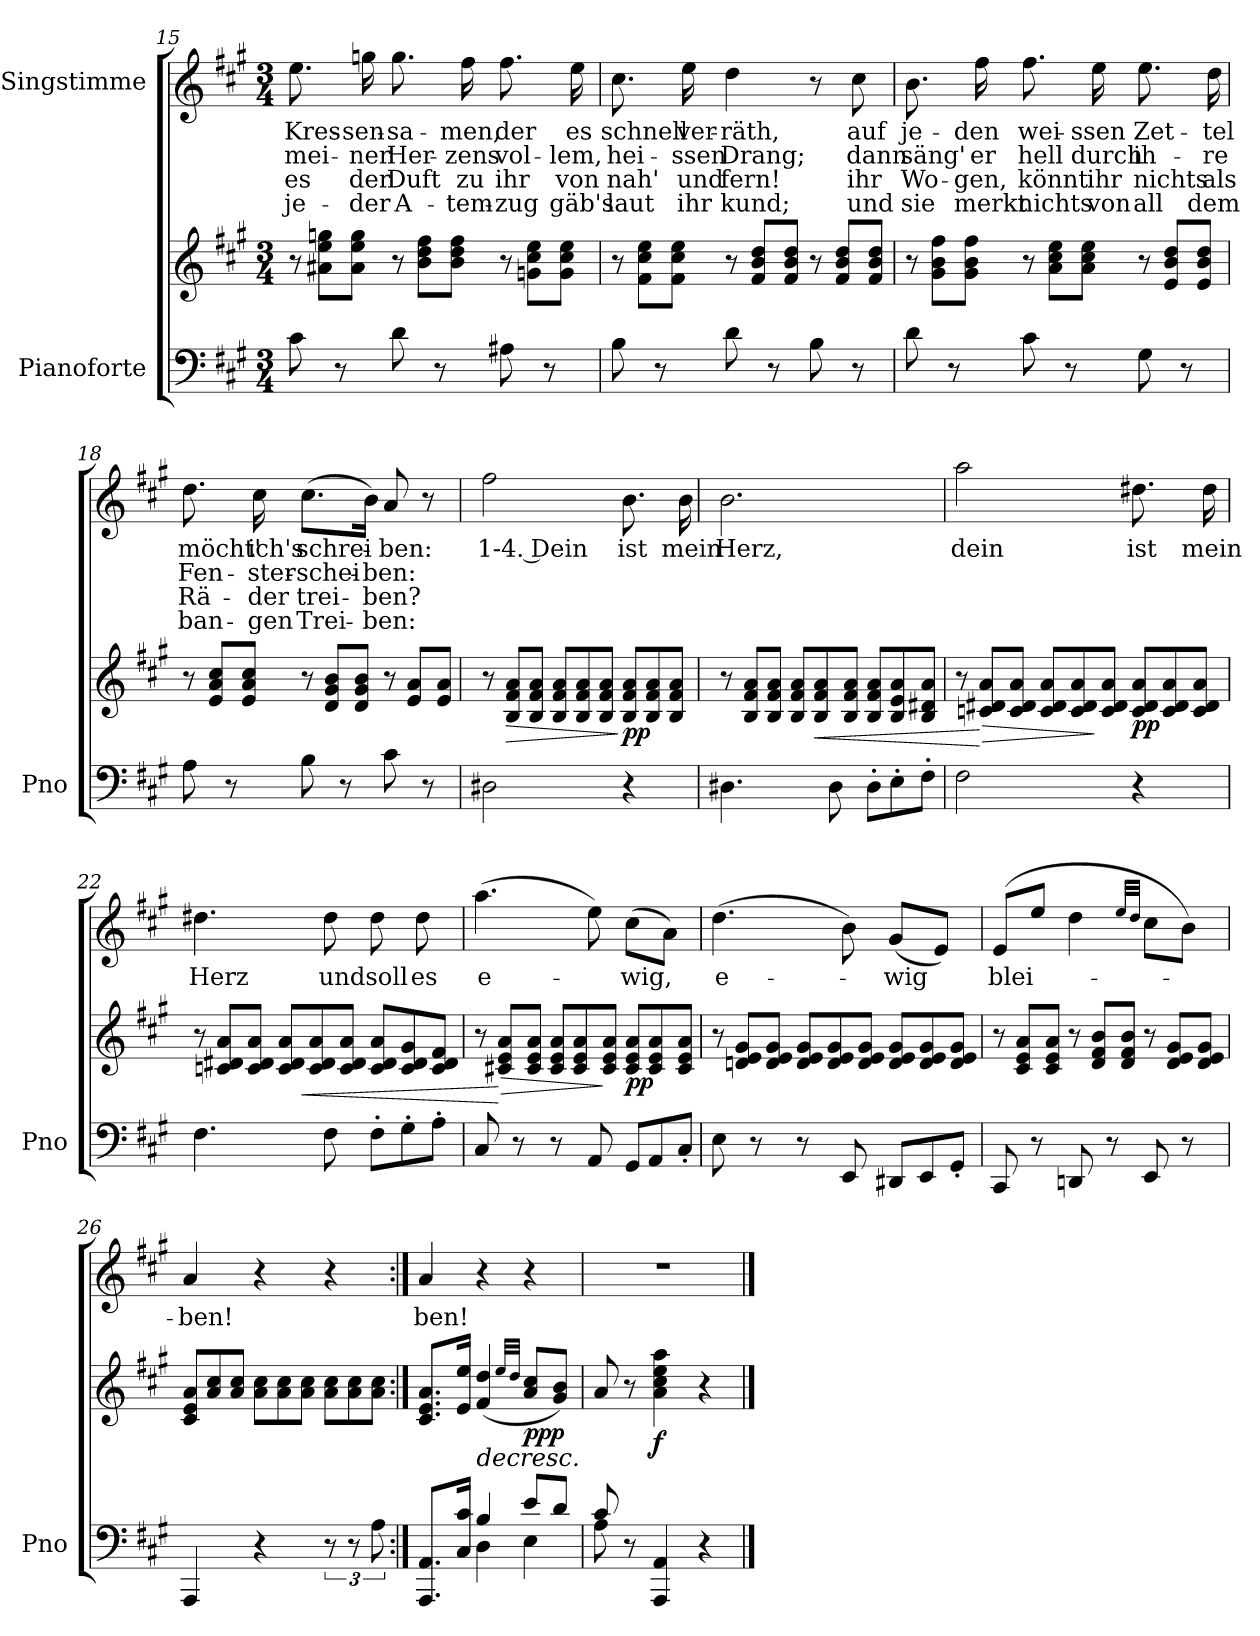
**kern	**kern	**dynam	**kern	**text	**text	**text	**text
*part2	*part2	*part2	*part1	*part1	*part1	*part1	*part1
*staff3	*staff2	*staff2/3	*staff1	*staff1	*staff1	*staff1	*staff1
*I"Pianoforte	*	*	*I"Singstimme	*	*	*	*
*I'Pno	*	*	*	*	*	*	*
*clefF4	*clefG2	*	*clefG2	*	*	*	*
*k[f#c#g#]	*k[f#c#g#]	*	*k[f#c#g#]	*	*	*	*
*M3/4	*M3/4	*	*M3/4	*	*	*	*
*	*Xtuplet	*	*	*	*	*	*
=15	=15	=15	=15	=15	=15	=15	=15
!	!	!	!	!LO:LY:b	!LO:LY:b	!LO:LY:b	!LO:LY:b
8c#\	12r	.	8.ee\	Kres-	mei-	es	je-
.	12a#X\ 12ee\ 12ggn\L	.	.	.	.	.	.
8r	.	.	.	.	.	.	.
.	12a#\ 12ee\ 12gg\J	.	.	.	.	.	.
!	!	!	!	!LO:LY:b	!LO:LY:b	!LO:LY:b	!LO:LY:b
.	.	.	16ggn\	-sen-	-ner	der	-der
!	!	!	!	!LO:LY:b	!LO:LY:b	!LO:LY:b	!LO:LY:b
8d\	12r	.	8.gg\	-sa-	Her-	Duft	A-
.	12b\ 12dd\ 12ff#\L	.	.	.	.	.	.
8r	.	.	.	.	.	.	.
.	12b\ 12dd\ 12ff#\J	.	.	.	.	.	.
!	!	!	!	!LO:LY:b	!LO:LY:b	!LO:LY:b	!LO:LY:b
.	.	.	16ff#\	-men,	-zens	zu	-tem-
!	!	!	!	!LO:LY:b	!LO:LY:b	!LO:LY:b	!LO:LY:b
8A#X\	12r	.	8.ff#\	der	vol-	ihr	-zug
.	12gn\ 12cc#\ 12ee\L	.	.	.	.	.	.
8r	.	.	.	.	.	.	.
.	12g\ 12cc#\ 12ee\J	.	.	.	.	.	.
!	!	!	!	!LO:LY:b	!LO:LY:b	!LO:LY:b	!LO:LY:b
.	.	.	16ee\	es	-lem,	von	gäb's
!!LO:LB:g=z
=16	=16	=16	=16	=16	=16	=16	=16
!	!	!	!	!LO:LY:b	!LO:LY:b	!LO:LY:b	!LO:LY:b
8B\	12r	.	8.cc#\	schnell	hei-	nah'	laut
.	12f#\ 12cc#\ 12ee\L	.	.	.	.	.	.
8r	.	.	.	.	.	.	.
.	12f#\ 12cc#\ 12ee\J	.	.	.	.	.	.
!	!	!	!	!LO:LY:b	!LO:LY:b	!LO:LY:b	!LO:LY:b
.	.	.	16ee\	ver-	-ssen	und	ihr
!	!	!	!	!LO:LY:b	!LO:LY:b	!LO:LY:b	!LO:LY:b
8d\	12r	.	4dd\	-räth,	Drang;	fern!	kund;
.	12f#/ 12b/ 12dd/L	.	.	.	.	.	.
8r	.	.	.	.	.	.	.
.	12f#/ 12b/ 12dd/J	.	.	.	.	.	.
8B\	12r	.	8r	.	.	.	.
.	12f#/ 12b/ 12dd/L	.	.	.	.	.	.
!	!	!	!	!LO:LY:b	!LO:LY:b	!LO:LY:b	!LO:LY:b
8r	.	.	8cc#\	auf	dann	ihr	und
.	12f#/ 12b/ 12dd/J	.	.	.	.	.	.
=17	=17	=17	=17	=17	=17	=17	=17
!	!	!	!	!LO:LY:b	!LO:LY:b	!LO:LY:b	!LO:LY:b
8d\	12r	.	8.b\	je-	säng'	Wo-	sie
.	12g#\ 12b\ 12ff#\L	.	.	.	.	.	.
8r	.	.	.	.	.	.	.
.	12g#\ 12b\ 12ff#\J	.	.	.	.	.	.
!	!	!	!	!LO:LY:b	!LO:LY:b	!LO:LY:b	!LO:LY:b
.	.	.	16ff#\	-den	er	-gen,	merkt
!	!	!	!	!LO:LY:b	!LO:LY:b	!LO:LY:b	!LO:LY:b
8c#\	12r	.	8.ff#\	wei-	hell	könnt	nichts
.	12a\ 12cc#\ 12ee\L	.	.	.	.	.	.
8r	.	.	.	.	.	.	.
.	12a\ 12cc#\ 12ee\J	.	.	.	.	.	.
!	!	!	!	!LO:LY:b	!LO:LY:b	!LO:LY:b	!LO:LY:b
.	.	.	16ee\	-ssen	durch	ihr	von
!	!	!	!	!LO:LY:b	!LO:LY:b	!LO:LY:b	!LO:LY:b
8G#\	12r	.	8.ee\	Zet-	ih-	nichts	all
.	12e/ 12b/ 12dd/L	.	.	.	.	.	.
8r	.	.	.	.	.	.	.
.	12e/ 12b/ 12dd/J	.	.	.	.	.	.
!	!	!	!	!LO:LY:b	!LO:LY:b	!LO:LY:b	!LO:LY:b
.	.	.	16dd\	-tel	-re	als	dem
=18	=18	=18	=18	=18	=18	=18	=18
!	!	!	!	!LO:LY:b	!LO:LY:b	!LO:LY:b	!LO:LY:b
8A\	12r	.	8.dd\	möcht'	Fen-	Rä-	ban-
.	12e/ 12a/ 12cc#/L	.	.	.	.	.	.
8r	.	.	.	.	.	.	.
.	12e/ 12a/ 12cc#/J	.	.	.	.	.	.
!	!	!	!	!LO:LY:b	!LO:LY:b	!LO:LY:b	!LO:LY:b
.	.	.	16cc#\	ich's	-ster-	-der	-gen
!	!	!	!	!LO:LY:b	!LO:LY:b	!LO:LY:b	!LO:LY:b
8B\	12r	.	(>8.cc#\L	schrei-	-schei-	trei-	Trei-
.	12d/ 12g#/ 12b/L	.	.	.	.	.	.
8r	.	.	.	.	.	.	.
.	12d/ 12g#/ 12b/J	.	.	.	.	.	.
.	.	.	16b\Jk)	.	.	.	.
!	!	!	!	!LO:LY:b	!LO:LY:b	!LO:LY:b	!LO:LY:b
8c#\	12r	.	8a/	-ben:	-ben:	-ben?	-ben:
.	12e/ 12a/L	.	.	.	.	.	.
8r	.	.	8r	.	.	.	.
.	12e/ 12a/J	.	.	.	.	.	.
!!LO:LB:g=z
=19	=19	=19	=19	=19	=19	=19	=19
!	!	!	!	!LO:LY:b	!	!	!
2D#X\	12r	.	2ff#\	1-4. Dein	.	.	.
!	!	!LO:HP:b	!	!	!	!	!
.	12B/ 12f#/ 12a/L	>	.	.	.	.	.
.	12B/ 12f#/ 12a/J	.	.	.	.	.	.
.	12B/ 12f#/ 12a/L	.	.	.	.	.	.
.	12B/ 12f#/ 12a/	.	.	.	.	.	.
.	12B/ 12f#/ 12a/J	.	.	.	.	.	.
!	!	!LO:DY:n=1:b	!	!LO:LY:b	!	!	!
4r	12B/ 12f#/ 12a/L	] pp	8.b\	ist	.	.	.
.	12B/ 12f#/ 12a/	.	.	.	.	.	.
.	12B/ 12f#/ 12a/J	.	.	.	.	.	.
!	!	!	!	!LO:LY:b	!	!	!
.	.	.	16b\	mein	.	.	.
=20	=20	=20	=20	=20	=20	=20	=20
!	!	!	!	!LO:LY:b	!	!	!
4.D#X\	12r	.	2.b\	Herz,	.	.	.
.	12B/ 12f#/ 12a/L	.	.	.	.	.	.
.	12B/ 12f#/ 12a/J	.	.	.	.	.	.
.	12B/ 12f#/ 12a/L	.	.	.	.	.	.
!	!	!LO:HP:b	!	!	!	!	!
.	12B/ 12f#/ 12a/	<	.	.	.	.	.
8D#\	.	.	.	.	.	.	.
.	12B/ 12f#/ 12a/J	.	.	.	.	.	.
*Xtuplet	*	*	*	*	*	*	*
12D#'\L	12B/ 12f#/ 12a/L	.	.	.	.	.	.
12E'\	12B/ 12e/ 12a/	.	.	.	.	.	.
12F#'\J	12B/ 12d#X/ 12a/J	.	.	.	.	.	.
=21	=21	=21	=21	=21	=21	=21	=21
!	!	!	!	!LO:LY:b	!	!	!
2F#\	12r	.	2aa\	dein	.	.	.
!	!	!LO:HP:n=1:b	!	!	!	!	!
.	12cn/ 12d#X/ 12a/L	[ >	.	.	.	.	.
.	12c/ 12d#/ 12a/J	.	.	.	.	.	.
.	12c/ 12d#/ 12a/L	.	.	.	.	.	.
.	12c/ 12d#/ 12a/	.	.	.	.	.	.
.	12c/ 12d#/ 12a/J	]	.	.	.	.	.
!	!	!LO:DY:b	!	!LO:LY:b	!	!	!
4r	12c/ 12d#/ 12a/L	pp	8.dd#X\	ist	.	.	.
.	12c/ 12d#/ 12a/	.	.	.	.	.	.
.	12c/ 12d#/ 12a/J	.	.	.	.	.	.
!	!	!	!	!LO:LY:b	!	!	!
.	.	.	16dd#\	mein	.	.	.
!!LO:LB:g=z
=22	=22	=22	=22	=22	=22	=22	=22
!	!	!	!	!LO:LY:b	!	!	!
4.F#\	12r	.	4.dd#X\	Herz	.	.	.
.	12cn/ 12d#X/ 12a/L	.	.	.	.	.	.
.	12c/ 12d#/ 12a/J	.	.	.	.	.	.
.	12c/ 12d#/ 12a/L	.	.	.	.	.	.
!	!	!LO:HP:b	!	!	!	!	!
.	12c/ 12d#/ 12a/	<	.	.	.	.	.
!	!	!	!	!LO:LY:b	!	!	!
8F#\	.	.	8dd#\	und	.	.	.
.	12c/ 12d#/ 12a/J	.	.	.	.	.	.
!	!	!	!	!LO:LY:b	!	!	!
12F#'\L	12c/ 12d#/ 12a/L	.	8dd#\	soll	.	.	.
12G#'\	12c/ 12d#/ 12g#/	.	.	.	.	.	.
!	!	!	!	!LO:LY:b	!	!	!
.	.	.	8dd#\	es	.	.	.
12A'\J	12c/ 12d#/ 12f#/J	.	.	.	.	.	.
=23	=23	=23	=23	=23	=23	=23	=23
!	!	!	!	!LO:LY:b	!	!	!
8C#/	12r	.	(>4.aa\	e-	.	.	.
!	!	!LO:HP:n=1:b	!	!	!	!	!
.	12c#X/ 12e/ 12a/L	[ >	.	.	.	.	.
8r	.	.	.	.	.	.	.
.	12c#/ 12e/ 12a/J	.	.	.	.	.	.
8r	12c#/ 12e/ 12a/L	.	.	.	.	.	.
.	12c#/ 12e/ 12a/	.	.	.	.	.	.
8AA/	.	.	8ee\)	.	.	.	.
.	12c#/ 12e/ 12a/J	]	.	.	.	.	.
!	!	!LO:DY:b	!	!LO:LY:b	!	!	!
12GG#/L	12c#/ 12e/ 12a/L	pp	(>8cc#\L	-wig,	.	.	.
12AA/	12c#/ 12e/ 12a/	.	.	.	.	.	.
.	.	.	8a\J)	.	.	.	.
12C#'/J	12c#/ 12e/ 12a/J	.	.	.	.	.	.
=24	=24	=24	=24	=24	=24	=24	=24
!	!	!	!	!LO:LY:b	!	!	!
8E\	12r	.	(>4.dd\	e-	.	.	.
.	12dn/ 12e/ 12g#/L	.	.	.	.	.	.
8r	.	.	.	.	.	.	.
.	12d/ 12e/ 12g#/J	.	.	.	.	.	.
8r	12d/ 12e/ 12g#/L	.	.	.	.	.	.
.	12d/ 12e/ 12g#/	.	.	.	.	.	.
8EE/	.	.	8b\)	.	.	.	.
.	12d/ 12e/ 12g#/J	.	.	.	.	.	.
!	!	!	!	!LO:LY:b	!	!	!
12DD#X/L	12d/ 12e/ 12g#/L	.	(<8g#/L	-wig	.	.	.
12EE/	12d/ 12e/ 12g#/	.	.	.	.	.	.
.	.	.	8e/J)	.	.	.	.
12GG#'/J	12d/ 12e/ 12g#/J	.	.	.	.	.	.
!!LO:LB:g=z
=25	=25	=25	=25	=25	=25	=25	=25
!	!	!	!	!LO:LY:b	!	!	!
8CC#/	12r	.	(>8e/L	blei-	.	.	.
.	12c#/ 12e/ 12a/L	.	.	.	.	.	.
8r	.	.	8ee/J	.	.	.	.
.	12c#/ 12e/ 12a/J	.	.	.	.	.	.
8DDn/	12r	.	4dd\	.	.	.	.
.	12d/ 12f#/ 12b/L	.	.	.	.	.	.
8r	.	.	.	.	.	.	.
.	12d/ 12f#/ 12b/J	.	.	.	.	.	.
.	.	.	32qee/LLL	.	.	.	.
.	.	.	32qdd/JJJ	.	.	.	.
8EE/	12r	.	8cc#\L	.	.	.	.
.	12d/ 12e/ 12g#/L	.	.	.	.	.	.
8r	.	.	8b\J)	.	.	.	.
.	12d/ 12e/ 12g#/J	.	.	.	.	.	.
=26	=26	=26	=26	=26	=26	=26	=26
*^	*	*	*	*	*	*	*
!	!	!	!	!	!LO:LY:b	!	!	!
4AAA/	4ryy	12c#/ 12e/ 12a/L	.	4a/	-ben!	.	.	.
.	.	12a/ 12cc#/	.	.	.	.	.	.
.	.	12a/ 12cc#/J	.	.	.	.	.	.
4r	4ryy	12a\ 12cc#\L	.	4r	.	.	.	.
.	.	12a\ 12cc#\	.	.	.	.	.	.
.	.	12a\ 12cc#\J	.	.	.	.	.	.
*tuplet	*	*	*	*	*	*	*	*
12r	4ryy	12a\ 12cc#\L	.	4r	.	.	.	.
12r	.	12a\ 12cc#\	.	.	.	.	.	.
12A\	.	12a\ 12cc#\J	.	.	.	.	.	.
=27:|!	=27:|!	=27:|!	=27:|!	=27:|!	=27:|!	=27:|!	=27:|!	=27:|!
!	!	!	!	!	!LO:LY:b	!	!	!
8.AAA/ 8.AA/L	4rFyy	8.c#/ 8.e/ 8.a/L	.	4a/	-ben!	.	.	.
16C#/ 16c#/Jk	.	16e/ 16ee/Jk	.	.	.	.	.	.
!	!	!	!LO:HP:b	!	!	!	!	!
4B/	4D\	(>4f#/ 4dd/	>	4r	.	.	.	.
.	.	32qee/LLL	.	.	.	.	.	.
.	.	32qdd/JJJ	.	.	.	.	.	.
!	!	!	!LO:DY:b	!	!	!	!	!
8e/L	4E\	8a/ 8cc#/L	ppp	4r	.	.	.	.
8d/J	.	8g#/ 8b/J)	]	.	.	.	.	.
=28	=28	=28	=28	=28	=28	=28	=28	=28
8c#/	8A\	8a/	.	2.r	.	.	.	.
8r	8ryy	8r	.	.	.	.	.	.
!	!	!	!LO:DY:b	!	!	!	!	!
4AAA/ 4AA/	2ryy	4a\ 4cc#\ 4ee\ 4aa\	f	.	.	.	.	.
4r	.	4r	.	.	.	.	.	.
*v	*v	*	*	*	*	*	*	*
==	==	==	==	==	==	==	==
*-	*-	*-	*-	*-	*-	*-	*-
